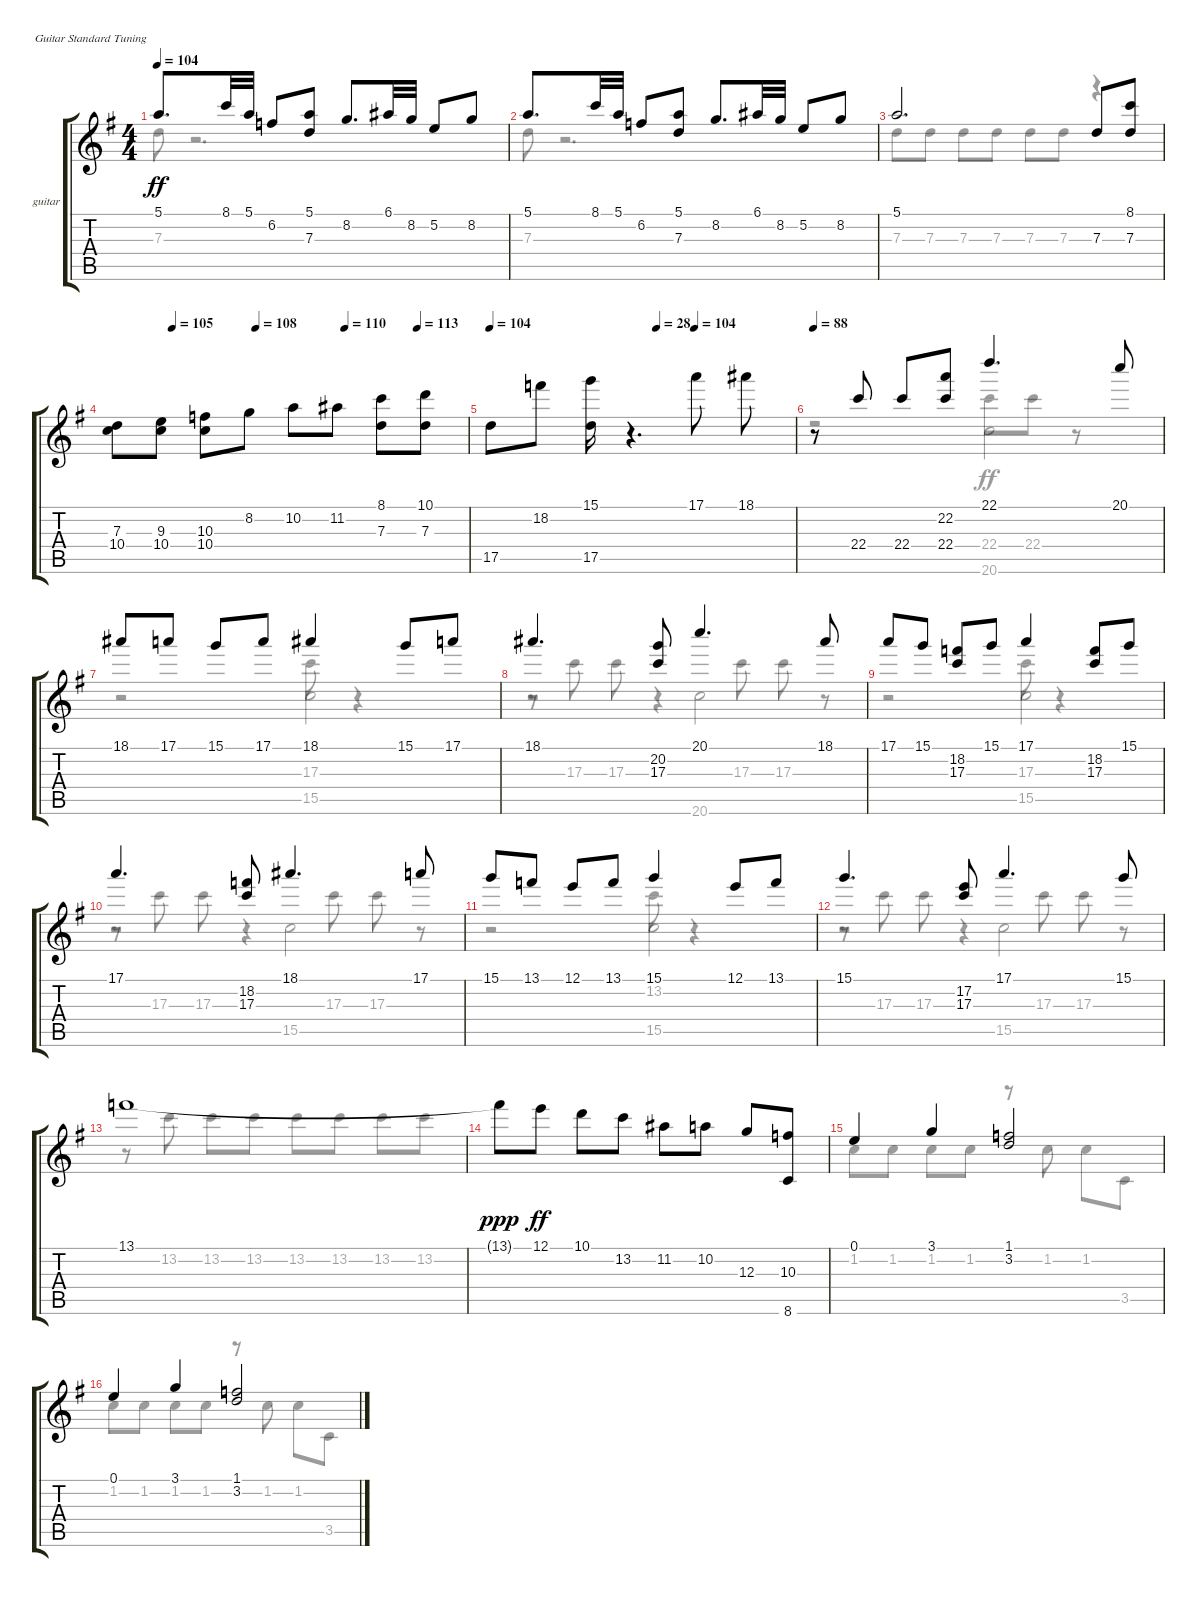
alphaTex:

\bracketExtendMode groupsimilarinstruments
\firstSystemTrackNameOrientation horizontal
\otherSystemsTrackNameOrientation horizontal
\track ("guitar" "guitar") {instrument acousticguitarnylon}
\staff {score tabs}
\tuning (E4 B3 G3 D3 A2 E2)
\voice
\ts (4 4)
\tempo 104
\clef g2
\ks g
5.1.8{d dy ff} 8.1.32 5.1.32 6.2.8 (5.1 7.3).8 8.2.8{d} 6.1.32 8.2.32 5.2.8 8.2.8 |
5.1.8{d} 8.1.32 5.1.32 6.2.8 (5.1 7.3).8 8.2.8{d} 6.1.32 8.2.32 5.2.8 8.2.8 |
5.1.2{d} 7.3.8 (8.1 7.3).8 |
\tempo (105 0.171875)
\tempo (108 0.40625)
\tempo (110 0.65625)
\tempo (113 0.859375)
(7.3 10.4).8 (9.3 10.4).8 (10.3 10.4).8 8.2.8 10.2.8 11.2.8 (8.1 7.3).8 (10.1 7.3).8 |
\tempo 104
\tempo (28 0.546875)
\tempo (104 0.671875)
17.5.8 18.2.8 (15.1 17.5).16 r.4{d} 17.1.8 18.1.8 |
\tempo 88
r.8 22.4.8 22.4.8 (22.2 22.4).8 22.1.4{d} 20.1.8 |
18.1.8 17.1.8 15.1.8 17.1.8 18.1.4 15.1.8 17.1.8 |
18.1.4{d} (20.2 17.3).8 20.1.4{d} 18.1.8 |
17.1.8 15.1.8 (18.2 17.3).8 15.1.8 17.1.4 (18.2 17.3).8 15.1.8 |
17.1.4{d} (18.2 17.3).8 18.1.4{d} 17.1.8 |
15.1.8 13.1.8 12.1.8 13.1.8 15.1.4 12.1.8 13.1.8 |
15.1.4{d} (17.2 17.3).8 17.1.4{d} 15.1.8 |
13.1.1 |
13.1{t}.8{dy ppp} 12.1.8{dy ff} 10.1.8 13.2.8 11.2.8 10.2.8 12.3.8 (10.3 8.6).8 |
0.1.4 3.1.4 (1.1 3.2).2 |
0.1.4 3.1.4 (1.1 3.2).2
\voice
\clef g2
\ottava regular
\simile none
\ks g
7.3.8{dy ff} r.2{d} |
7.3.8 r.2{d} |
7.3.8 7.3.8 7.3.8 7.3.8 7.3.8 7.3.8 r.4 |
|
|
r.2 22.4.8 22.4.8 r.8 |
r.2 17.3.8 r.4 |
r.8 17.3.8 17.3.8 r.4 17.3.8 17.3.8 r.8 |
r.2 17.3.8 r.4 |
r.8 17.3.8 17.3.8 r.4 17.3.8 17.3.8 r.8 |
r.2 13.2.8 r.4 |
r.8 17.3.8 17.3.8 r.4 17.3.8 17.3.8 r.8 |
r.8 13.2.8 13.2.8 13.2.8 13.2.8 13.2.8 13.2.8 13.2.8 |
|
1.2.8 1.2.8 1.2.8 1.2.8 r.8 1.2.8 1.2.8 3.5.8 |
1.2.8 1.2.8 1.2.8 1.2.8 r.8 1.2.8 1.2.8 3.5.8
\voice
\clef g2
\ottava regular
\simile none
\ks g
|
|
|
|
|
r.2 20.6.2 |
r.2 15.5.2 |
r.2 20.6.2 |
r.2 15.5.2 |
r.2 15.5.2 |
r.2 15.5.2 |
r.2 15.5.2 |
|
|
|
